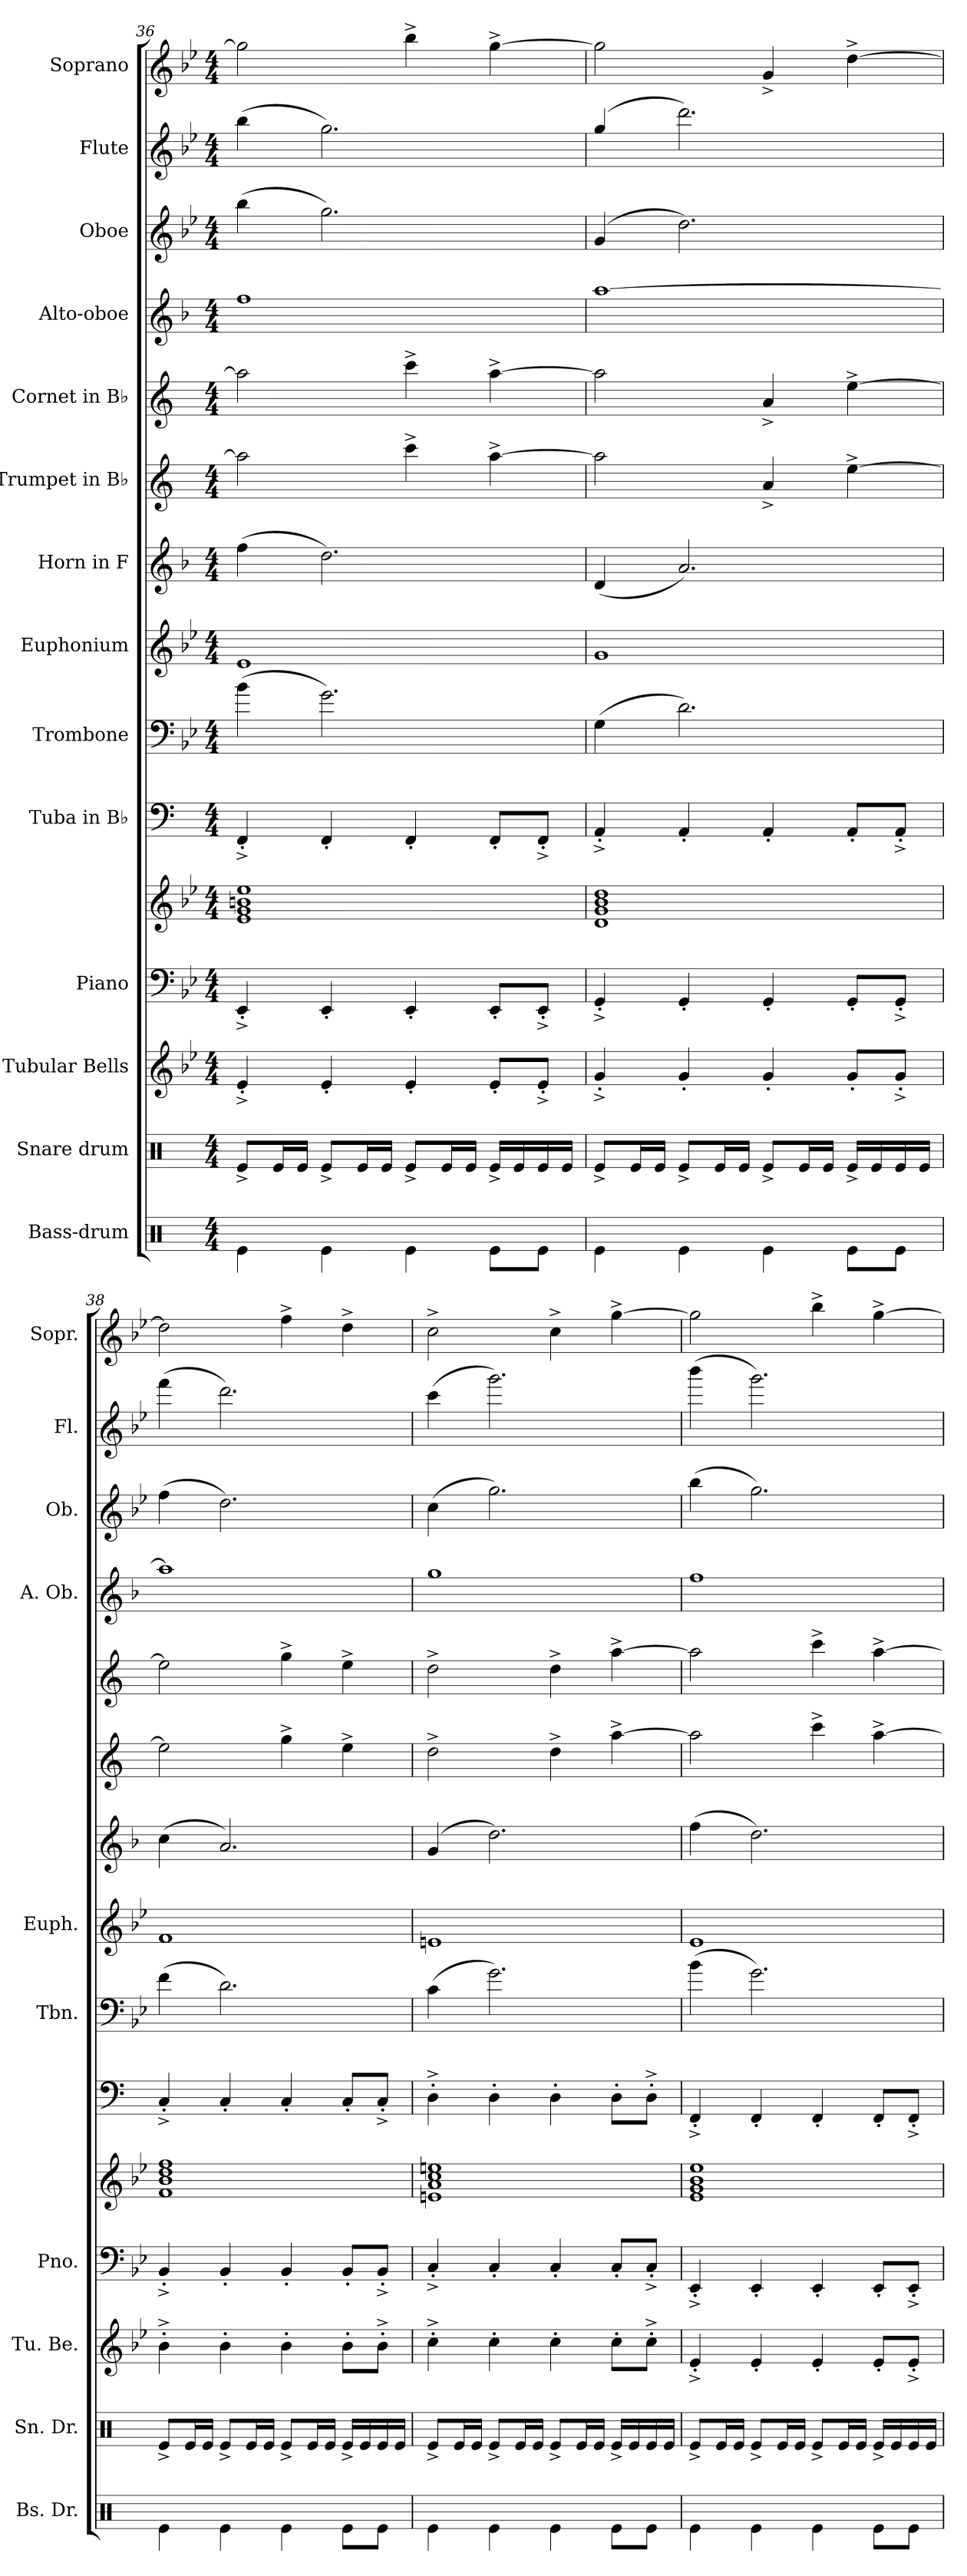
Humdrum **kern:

**kern	**kern	**kern	**kern	**kern	**kern	**kern	**kern	**kern	**kern	**kern	**kern	**kern	**kern	**kern
*part14	*part13	*part12	*part11	*part11	*part10	*part9	*part8	*part7	*part6	*part5	*part4	*part3	*part2	*part1
*staff15	*staff14	*staff13	*staff12	*staff11	*staff10	*staff9	*staff8	*staff7	*staff6	*staff5	*staff4	*staff3	*staff2	*staff1
*I"Bass-drum	*I"Snare drum	*I"Tubular Bells	*I"Piano	*	*I"Tuba in B♭	*I"Trombone	*I"Euphonium	*I"Horn in F	*I"Trumpet in B♭	*I"Cornet in B♭	*I"Alto-oboe	*I"Oboe	*I"Flute	*I"Soprano
*I'Bs. Dr.	*I'Sn. Dr.	*I'Tu. Be.	*I'Pno.	*	*	*I'Tbn.	*I'Euph.	*	*	*	*I'A. Ob.	*I'Ob.	*I'Fl.	*I'Sopr.
*clefX	*clefX	*clefG2	*clefF4	*clefG2	*clefF4	*clefF4	*clefG2	*clefG2	*clefG2	*clefG2	*clefG2	*clefG2	*clefG2	*clefG2
*	*	*	*	*	*ITrd1c2	*	*ITrd8c14	*ITrd4c7	*ITrd1c2	*ITrd1c2	*ITrd4c7	*	*	*
*k[]	*k[]	*k[b-e-]	*k[b-e-]	*k[b-e-]	*k[b-e-]	*k[b-e-]	*k[b-e-]	*k[b-e-]	*k[b-e-]	*k[b-e-]	*k[b-e-]	*k[b-e-]	*k[b-e-]	*k[b-e-]
*M4/4	*M4/4	*M4/4	*M4/4	*M4/4	*M4/4	*M4/4	*M4/4	*M4/4	*M4/4	*M4/4	*M4/4	*M4/4	*M4/4	*M4/4
=36	=36	=36	=36	=36	=36	=36	=36	=36	=36	=36	=36	=36	=36	=36
4Re\	8Re^/L	4e-'^/	4EE-'^/	1e- 1g 1bn 1ee-	4EE-'^/	(4b-\	1E-	(4b-\	2gg\]	2gg\]	1b-	(4bb-\	(4bb-\	2gg\]
.	16Re/L	.	.	.	.	.	.	.	.	.	.	.	.	.
.	16Re/JJ	.	.	.	.	.	.	.	.	.	.	.	.	.
4Re\	8Re^/L	4e-'/	4EE-'/	.	4EE-'/	2.g\)	.	2.g\)	.	.	.	2.gg\)	2.gg\)	.
.	16Re/L	.	.	.	.	.	.	.	.	.	.	.	.	.
.	16Re/JJ	.	.	.	.	.	.	.	.	.	.	.	.	.
4Re\	8Re^/L	4e-'/	4EE-'/	.	4EE-'/	.	.	.	4bb-^\	4bb-^\	.	.	.	4bb-^\
.	16Re/L	.	.	.	.	.	.	.	.	.	.	.	.	.
.	16Re/JJ	.	.	.	.	.	.	.	.	.	.	.	.	.
8Re\L	16Re^/LL	8e-'/L	8EE-'/L	.	8EE-'/L	.	.	.	[4gg^\	[4gg^\	.	.	.	[4gg^\
.	16Re/	.	.	.	.	.	.	.	.	.	.	.	.	.
8Re\J	16Re/	8e-'^/J	8EE-'^/J	.	8EE-'^/J	.	.	.	.	.	.	.	.	.
.	16Re/JJ	.	.	.	.	.	.	.	.	.	.	.	.	.
=37	=37	=37	=37	=37	=37	=37	=37	=37	=37	=37	=37	=37	=37	=37
4Re\	8Re^/L	4g'^/	4GG'^/	1d 1g 1b- 1dd	4GG'^/	(4G\	1G	(4G/	2gg\]	2gg\]	[1dd	(4g/	(4gg/	2gg\]
.	16Re/L	.	.	.	.	.	.	.	.	.	.	.	.	.
.	16Re/JJ	.	.	.	.	.	.	.	.	.	.	.	.	.
4Re\	8Re^/L	4g'/	4GG'/	.	4GG'/	2.d\)	.	2.d/)	.	.	.	2.dd\)	2.ddd\)	.
.	16Re/L	.	.	.	.	.	.	.	.	.	.	.	.	.
.	16Re/JJ	.	.	.	.	.	.	.	.	.	.	.	.	.
4Re\	8Re^/L	4g'/	4GG'/	.	4GG'/	.	.	.	4g^/	4g^/	.	.	.	4g^/
.	16Re/L	.	.	.	.	.	.	.	.	.	.	.	.	.
.	16Re/JJ	.	.	.	.	.	.	.	.	.	.	.	.	.
8Re\L	16Re^/LL	8g'/L	8GG'/L	.	8GG'/L	.	.	.	[4dd^\	[4dd^\	.	.	.	[4dd^\
.	16Re/	.	.	.	.	.	.	.	.	.	.	.	.	.
8Re\J	16Re/	8g'^/J	8GG'^/J	.	8GG'^/J	.	.	.	.	.	.	.	.	.
.	16Re/JJ	.	.	.	.	.	.	.	.	.	.	.	.	.
!!LO:PB:g=z
=38	=38	=38	=38	=38	=38	=38	=38	=38	=38	=38	=38	=38	=38	=38
4Re\	8Re^/L	4b-'^\	4BB-'^/	1f 1b- 1dd 1ff	4BB-'^/	(4f\	1F	(4f\	2dd\]	2dd\]	1dd]	(4ff\	(4fff\	2dd\]
.	16Re/L	.	.	.	.	.	.	.	.	.	.	.	.	.
.	16Re/JJ	.	.	.	.	.	.	.	.	.	.	.	.	.
4Re\	8Re^/L	4b-'\	4BB-'/	.	4BB-'/	2.d\)	.	2.d/)	.	.	.	2.dd\)	2.ddd\)	.
.	16Re/L	.	.	.	.	.	.	.	.	.	.	.	.	.
.	16Re/JJ	.	.	.	.	.	.	.	.	.	.	.	.	.
4Re\	8Re^/L	4b-'\	4BB-'/	.	4BB-'/	.	.	.	4ff^\	4ff^\	.	.	.	4ff^\
.	16Re/L	.	.	.	.	.	.	.	.	.	.	.	.	.
.	16Re/JJ	.	.	.	.	.	.	.	.	.	.	.	.	.
8Re\L	16Re^/LL	8b-'\L	8BB-'/L	.	8BB-'/L	.	.	.	4dd^\	4dd^\	.	.	.	4dd^\
.	16Re/	.	.	.	.	.	.	.	.	.	.	.	.	.
8Re\J	16Re/	8b-'^\J	8BB-'^/J	.	8BB-'^/J	.	.	.	.	.	.	.	.	.
.	16Re/JJ	.	.	.	.	.	.	.	.	.	.	.	.	.
=39	=39	=39	=39	=39	=39	=39	=39	=39	=39	=39	=39	=39	=39	=39
4Re\	8Re^/L	4cc'^\	4C'^/	1en 1a 1cc 1een	4C'^\	(4c\	1En	(4c/	2cc^\	2cc^\	1cc	(4cc\	(4ccc\	2cc^\
.	16Re/L	.	.	.	.	.	.	.	.	.	.	.	.	.
.	16Re/JJ	.	.	.	.	.	.	.	.	.	.	.	.	.
4Re\	8Re^/L	4cc'\	4C'/	.	4C'\	2.g\)	.	2.g\)	.	.	.	2.gg\)	2.ggg\)	.
.	16Re/L	.	.	.	.	.	.	.	.	.	.	.	.	.
.	16Re/JJ	.	.	.	.	.	.	.	.	.	.	.	.	.
4Re\	8Re^/L	4cc'\	4C'/	.	4C'\	.	.	.	4cc^\	4cc^\	.	.	.	4cc^\
.	16Re/L	.	.	.	.	.	.	.	.	.	.	.	.	.
.	16Re/JJ	.	.	.	.	.	.	.	.	.	.	.	.	.
8Re\L	16Re^/LL	8cc'\L	8C'/L	.	8C'\L	.	.	.	[4gg^\	[4gg^\	.	.	.	[4gg^\
.	16Re/	.	.	.	.	.	.	.	.	.	.	.	.	.
8Re\J	16Re/	8cc'^\J	8C'^/J	.	8C'^\J	.	.	.	.	.	.	.	.	.
.	16Re/JJ	.	.	.	.	.	.	.	.	.	.	.	.	.
=40	=40	=40	=40	=40	=40	=40	=40	=40	=40	=40	=40	=40	=40	=40
4Re\	8Re^/L	4e-'^/	4EE-'^/	1e- 1g 1b- 1ee-	4EE-'^/	(4b-\	1E-	(4b-\	2gg\]	2gg\]	1b-	(4bb-\	(4bbb-\	2gg\]
.	16Re/L	.	.	.	.	.	.	.	.	.	.	.	.	.
.	16Re/JJ	.	.	.	.	.	.	.	.	.	.	.	.	.
4Re\	8Re^/L	4e-'/	4EE-'/	.	4EE-'/	2.g\)	.	2.g\)	.	.	.	2.gg\)	2.ggg\)	.
.	16Re/L	.	.	.	.	.	.	.	.	.	.	.	.	.
.	16Re/JJ	.	.	.	.	.	.	.	.	.	.	.	.	.
4Re\	8Re^/L	4e-'/	4EE-'/	.	4EE-'/	.	.	.	4bb-^\	4bb-^\	.	.	.	4bb-^\
.	16Re/L	.	.	.	.	.	.	.	.	.	.	.	.	.
.	16Re/JJ	.	.	.	.	.	.	.	.	.	.	.	.	.
8Re\L	16Re^/LL	8e-'/L	8EE-'/L	.	8EE-'/L	.	.	.	[4gg^\	[4gg^\	.	.	.	[4gg^\
.	16Re/	.	.	.	.	.	.	.	.	.	.	.	.	.
8Re\J	16Re/	8e-'^/J	8EE-'^/J	.	8EE-'^/J	.	.	.	.	.	.	.	.	.
.	16Re/JJ	.	.	.	.	.	.	.	.	.	.	.	.	.
=	=	=	=	=	=	=	=	=	=	=	=	=	=	=
*-	*-	*-	*-	*-	*-	*-	*-	*-	*-	*-	*-	*-	*-	*-
